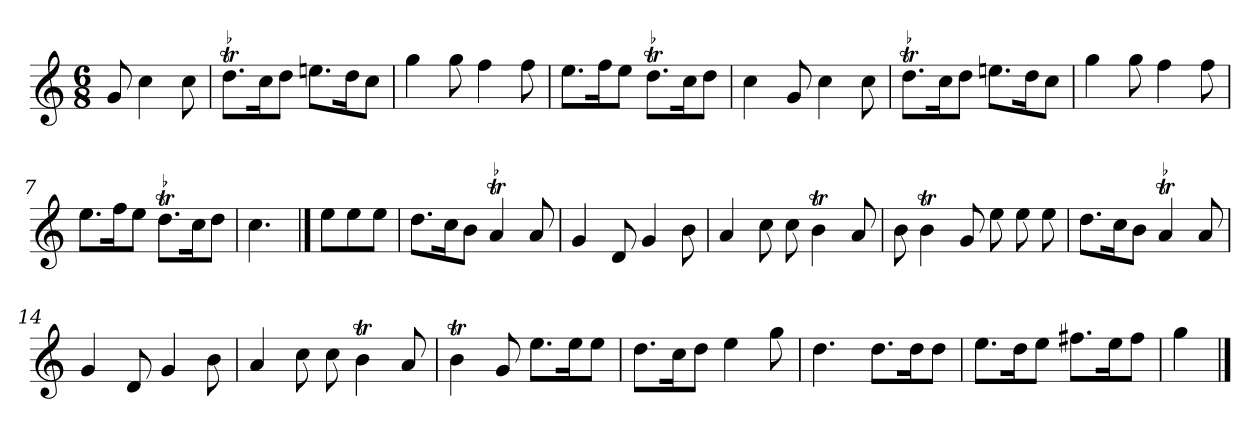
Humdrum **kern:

**kern
*part1
*staff1
*clefG2
*k[]
*G:mix
*M6/8
*MM120
=
8g
4cc
8cc
=1
!LO:TR:acc=-
8.ddt\L
16cc\K
8dd\J
8.een\L
16dd\K
8cc\J
=2
4gg
8gg
4ff
8ff
=3
8.ee\L
16ff\K
8ee\J
!LO:TR:acc=-
8.ddt\L
16cc\K
8dd\J
=4
4cc
8g
4cc
8cc
=5
!LO:TR:acc=-
8.ddt\L
16cc\K
8dd\J
8.een\L
16dd\K
8cc\J
=6
4gg
8gg
4ff
8ff
=7
8.ee\L
16ff\K
8ee\J
!LO:TR:acc=-
8.ddt\L
16cc\K
8dd\J
=8
4.cc
==
8ee\L
8ee\
8ee\J
=9
8.dd\L
16cc\K
8b\J
!LO:TR:acc=-
4at
8a
=10
4g
8d
4g
8b
=11
4a
8cc
8cc
4bt
8a
=12
8b
4bt
8g
8ee
8ee
8ee
=13
8.dd\L
16cc\K
8b\J
!LO:TR:acc=-
4at
8a
=14
4g
8d
4g
8b
=15
4a
8cc
8cc
4bt
8a
=16
4bt
8g
8.ee\L
16ee\K
8ee\J
=17
8.dd\L
16cc\K
8dd\J
4ee
8gg
=18
4.dd
8.dd\L
16dd\K
8dd\J
=19
8.ee\L
16dd\K
8ee\J
8.ff#X\L
16ee\K
8ff#\J
=20
4gg
==
*-
